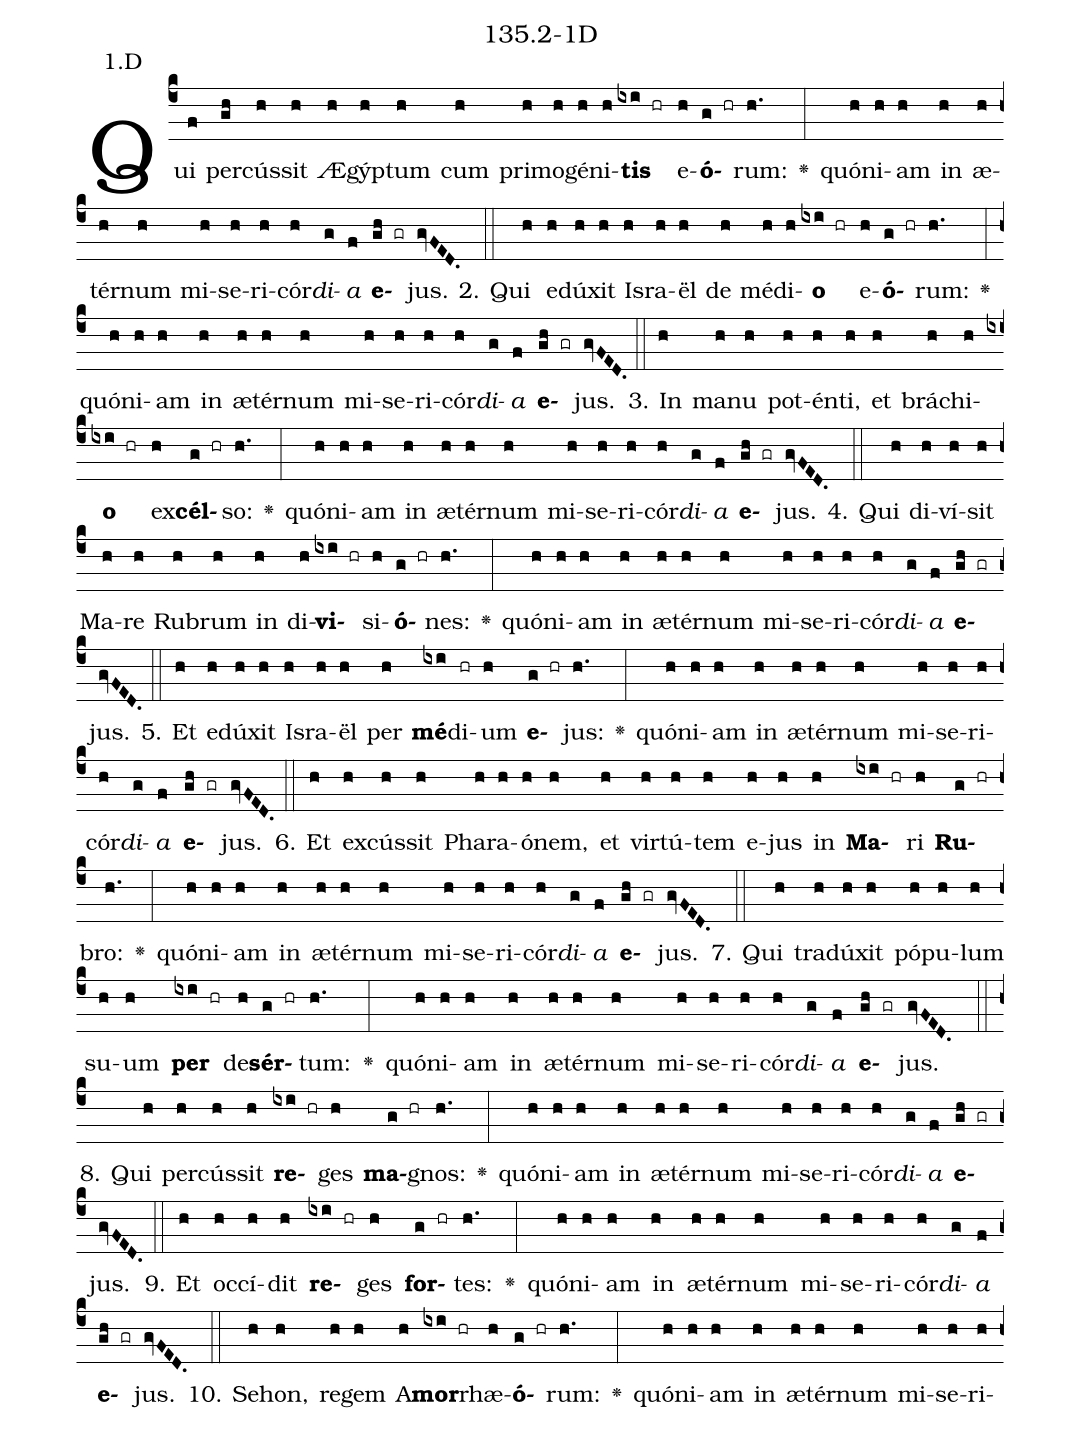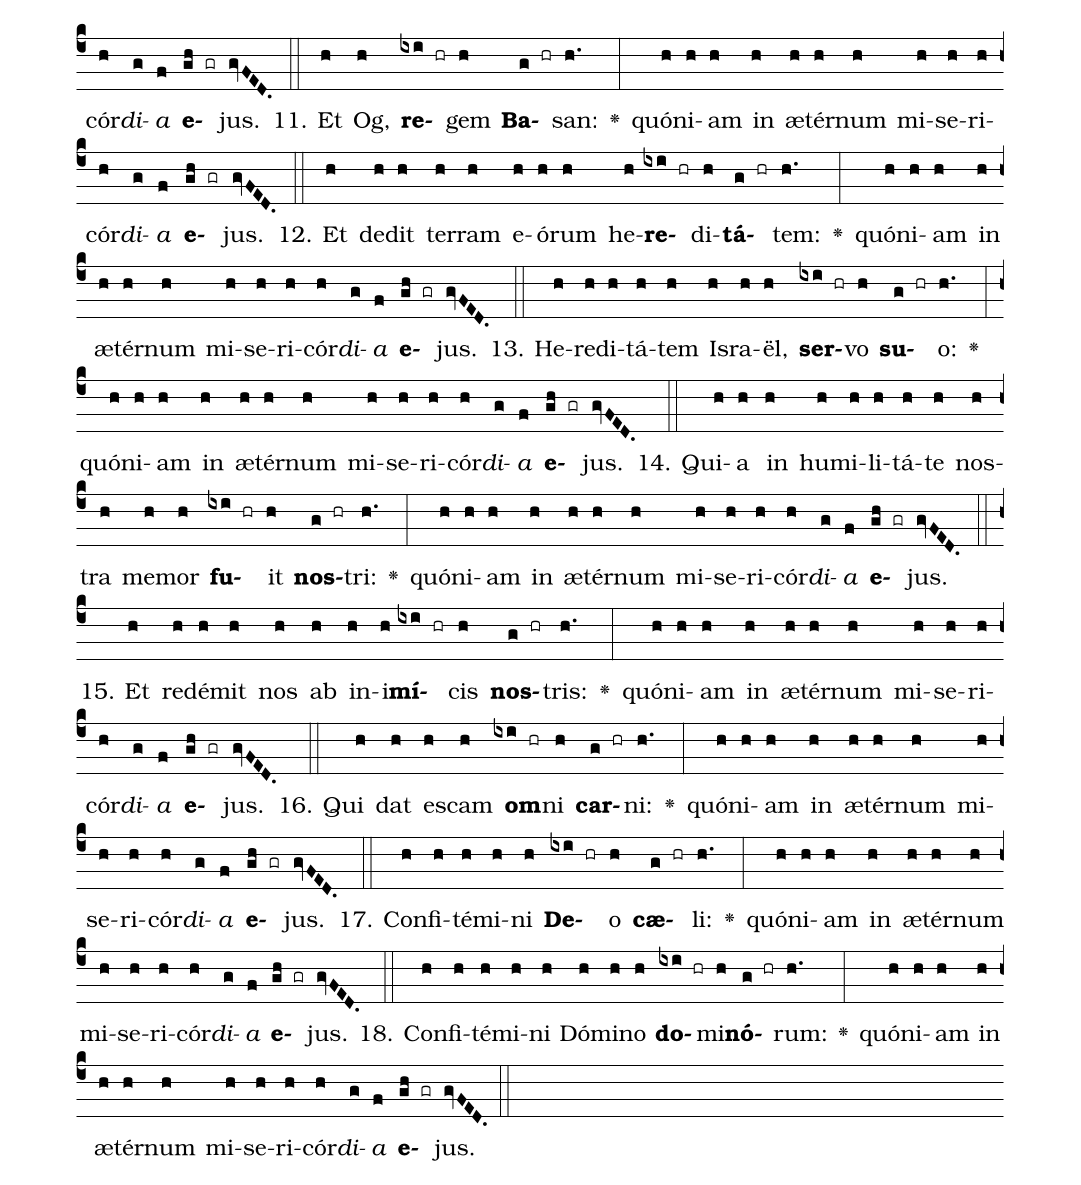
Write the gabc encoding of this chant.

name: 135.2-1D;
annotation: 1.D;
%%
(c4)Qui(f) per(gh)cús(h)sit(h) Æ(h)gýp(h)tum(h) cum(h) pri(h)mo(h)gé(h)ni(h)<b>tis</b>(ixi hr) e(h)<b>ó</b>(g hr)rum:(h.) <v>\greheightstar</v>(:) quón(h)i(h)am(h) in(h) æ(h)tér(h)num(h) mi(h)se(h)ri(h)cór(h)<i>di</i>(g)<i>a</i>(f) <b>e</b>(gh gr)jus.(gvFED.) (::)
2. Qui(h) e(h)dú(h)xit(h) Is(h)ra(h)ël(h) de(h) mé(h)di(h)<b>o</b>(ixi hr) e(h)<b>ó</b>(g hr)rum:(h.) <v>\greheightstar</v>(:) quón(h)i(h)am(h) in(h) æ(h)tér(h)num(h) mi(h)se(h)ri(h)cór(h)<i>di</i>(g)<i>a</i>(f) <b>e</b>(gh gr)jus.(gvFED.) (::)
3. In(h) ma(h)nu(h) pot(h)én(h)ti,(h) et(h) brá(h)chi(h)<b>o</b>(ixi hr) ex(h)<b>cél</b>(g hr)so:(h.) <v>\greheightstar</v>(:) quón(h)i(h)am(h) in(h) æ(h)tér(h)num(h) mi(h)se(h)ri(h)cór(h)<i>di</i>(g)<i>a</i>(f) <b>e</b>(gh gr)jus.(gvFED.) (::)
4. Qui(h) di(h)ví(h)sit(h) Ma(h)re(h) Ru(h)brum(h) in(h) di(h)<b>vi</b>(ixi hr)si(h)<b>ó</b>(g hr)nes:(h.) <v>\greheightstar</v>(:) quón(h)i(h)am(h) in(h) æ(h)tér(h)num(h) mi(h)se(h)ri(h)cór(h)<i>di</i>(g)<i>a</i>(f) <b>e</b>(gh gr)jus.(gvFED.) (::)
5. Et(h) e(h)dú(h)xit(h) Is(h)ra(h)ël(h) per(h) <b>mé</b>(ixi)di(hr)um(h) <b>e</b>(g hr)jus:(h.) <v>\greheightstar</v>(:) quón(h)i(h)am(h) in(h) æ(h)tér(h)num(h) mi(h)se(h)ri(h)cór(h)<i>di</i>(g)<i>a</i>(f) <b>e</b>(gh gr)jus.(gvFED.) (::)
6. Et(h) ex(h)cús(h)sit(h) Pha(h)ra(h)ó(h)nem,(h) et(h) vir(h)tú(h)tem(h) e(h)jus(h) in(h) <b>Ma</b>(ixi hr)ri(h) <b>Ru</b>(g hr)bro:(h.) <v>\greheightstar</v>(:) quón(h)i(h)am(h) in(h) æ(h)tér(h)num(h) mi(h)se(h)ri(h)cór(h)<i>di</i>(g)<i>a</i>(f) <b>e</b>(gh gr)jus.(gvFED.) (::)
7. Qui(h) tra(h)dú(h)xit(h) pó(h)pu(h)lum(h) su(h)um(h) <b>per</b>(ixi hr) de(h)<b>sér</b>(g hr)tum:(h.) <v>\greheightstar</v>(:) quón(h)i(h)am(h) in(h) æ(h)tér(h)num(h) mi(h)se(h)ri(h)cór(h)<i>di</i>(g)<i>a</i>(f) <b>e</b>(gh gr)jus.(gvFED.) (::)
8. Qui(h) per(h)cús(h)sit(h) <b>re</b>(ixi hr)ges(h) <b>ma</b>(g hr)gnos:(h.) <v>\greheightstar</v>(:) quón(h)i(h)am(h) in(h) æ(h)tér(h)num(h) mi(h)se(h)ri(h)cór(h)<i>di</i>(g)<i>a</i>(f) <b>e</b>(gh gr)jus.(gvFED.) (::)
9. Et(h) oc(h)cí(h)dit(h) <b>re</b>(ixi hr)ges(h) <b>for</b>(g hr)tes:(h.) <v>\greheightstar</v>(:) quón(h)i(h)am(h) in(h) æ(h)tér(h)num(h) mi(h)se(h)ri(h)cór(h)<i>di</i>(g)<i>a</i>(f) <b>e</b>(gh gr)jus.(gvFED.) (::)
10. Se(h)hon,(h) re(h)gem(h) A(h)<b>mor</b>(ixi hr)rhæ(h)<b>ó</b>(g hr)rum:(h.) <v>\greheightstar</v>(:) quón(h)i(h)am(h) in(h) æ(h)tér(h)num(h) mi(h)se(h)ri(h)cór(h)<i>di</i>(g)<i>a</i>(f) <b>e</b>(gh gr)jus.(gvFED.) (::)
11. Et(h) Og,(h) <b>re</b>(ixi hr)gem(h) <b>Ba</b>(g hr)san:(h.) <v>\greheightstar</v>(:) quón(h)i(h)am(h) in(h) æ(h)tér(h)num(h) mi(h)se(h)ri(h)cór(h)<i>di</i>(g)<i>a</i>(f) <b>e</b>(gh gr)jus.(gvFED.) (::)
12. Et(h) de(h)dit(h) ter(h)ram(h) e(h)ó(h)rum(h) he(h)<b>re</b>(ixi hr)di(h)<b>tá</b>(g hr)tem:(h.) <v>\greheightstar</v>(:) quón(h)i(h)am(h) in(h) æ(h)tér(h)num(h) mi(h)se(h)ri(h)cór(h)<i>di</i>(g)<i>a</i>(f) <b>e</b>(gh gr)jus.(gvFED.) (::)
13. He(h)re(h)di(h)tá(h)tem(h) Is(h)ra(h)ël,(h) <b>ser</b>(ixi hr)vo(h) <b>su</b>(g hr)o:(h.) <v>\greheightstar</v>(:) quón(h)i(h)am(h) in(h) æ(h)tér(h)num(h) mi(h)se(h)ri(h)cór(h)<i>di</i>(g)<i>a</i>(f) <b>e</b>(gh gr)jus.(gvFED.) (::)
14. Qui(h)a(h) in(h) hu(h)mi(h)li(h)tá(h)te(h) nos(h)tra(h) me(h)mor(h) <b>fu</b>(ixi hr)it(h) <b>nos</b>(g hr)tri:(h.) <v>\greheightstar</v>(:) quón(h)i(h)am(h) in(h) æ(h)tér(h)num(h) mi(h)se(h)ri(h)cór(h)<i>di</i>(g)<i>a</i>(f) <b>e</b>(gh gr)jus.(gvFED.) (::)
15. Et(h) red(h)é(h)mit(h) nos(h) ab(h) in(h)i(h)<b>mí</b>(ixi hr)cis(h) <b>nos</b>(g hr)tris:(h.) <v>\greheightstar</v>(:) quón(h)i(h)am(h) in(h) æ(h)tér(h)num(h) mi(h)se(h)ri(h)cór(h)<i>di</i>(g)<i>a</i>(f) <b>e</b>(gh gr)jus.(gvFED.) (::)
16. Qui(h) dat(h) es(h)cam(h) <b>om</b>(ixi hr)ni(h) <b>car</b>(g hr)ni:(h.) <v>\greheightstar</v>(:) quón(h)i(h)am(h) in(h) æ(h)tér(h)num(h) mi(h)se(h)ri(h)cór(h)<i>di</i>(g)<i>a</i>(f) <b>e</b>(gh gr)jus.(gvFED.) (::)
17. Con(h)fi(h)té(h)mi(h)ni(h) <b>De</b>(ixi hr)o(h) <b>cæ</b>(g hr)li:(h.) <v>\greheightstar</v>(:) quón(h)i(h)am(h) in(h) æ(h)tér(h)num(h) mi(h)se(h)ri(h)cór(h)<i>di</i>(g)<i>a</i>(f) <b>e</b>(gh gr)jus.(gvFED.) (::)
18. Con(h)fi(h)té(h)mi(h)ni(h) Dó(h)mi(h)no(h) <b>do</b>(ixi hr)mi(h)<b>nó</b>(g hr)rum:(h.) <v>\greheightstar</v>(:) quón(h)i(h)am(h) in(h) æ(h)tér(h)num(h) mi(h)se(h)ri(h)cór(h)<i>di</i>(g)<i>a</i>(f) <b>e</b>(gh gr)jus.(gvFED.) (::)
